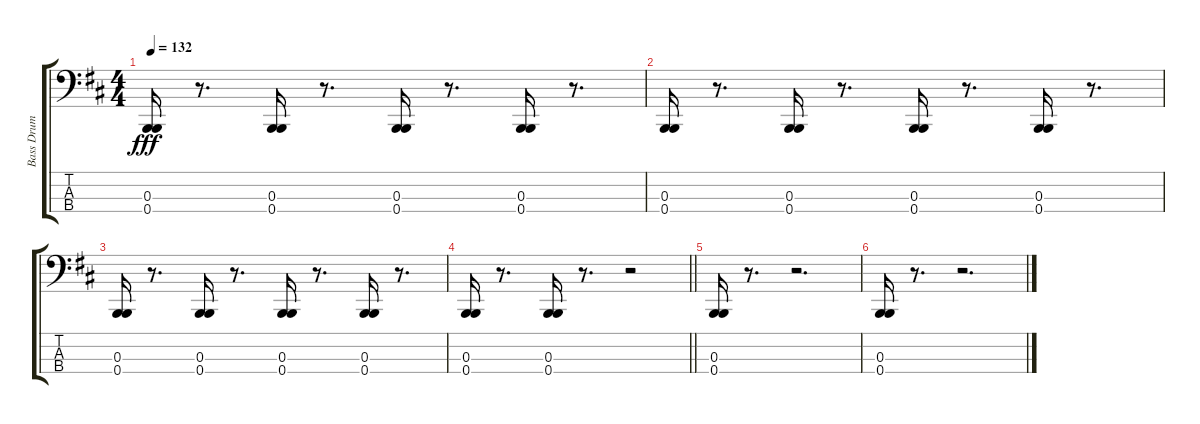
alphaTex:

\track ("Bass Drum Effect" "Bass Drum ") {instrument synthbass2}
\staff {score tabs}
\tuning (G2 D2 B0 B0) {hide}
\ts (4 4)
\tempo 132
\clef f4
\ks d
(0.3 0.4).16{dy fff} r.8{d} (0.3 0.4).16 r.8{d} (0.3 0.4).16 r.8{d} (0.3 0.4).16 r.8{d} |
(0.3 0.4).16 r.8{d} (0.3 0.4).16 r.8{d} (0.3 0.4).16 r.8{d} (0.3 0.4).16 r.8{d} |
(0.3 0.4).16 r.8{d} (0.3 0.4).16 r.8{d} (0.3 0.4).16 r.8{d} (0.3 0.4).16 r.8{d} |
\barLineRight lightlight
(0.3 0.4).16 r.8{d} (0.3 0.4).16 r.8{d} r.2 |
(0.3 0.4).16 r.8{d} r.2{d} |
(0.3 0.4).16 r.8{d} r.2{d}
